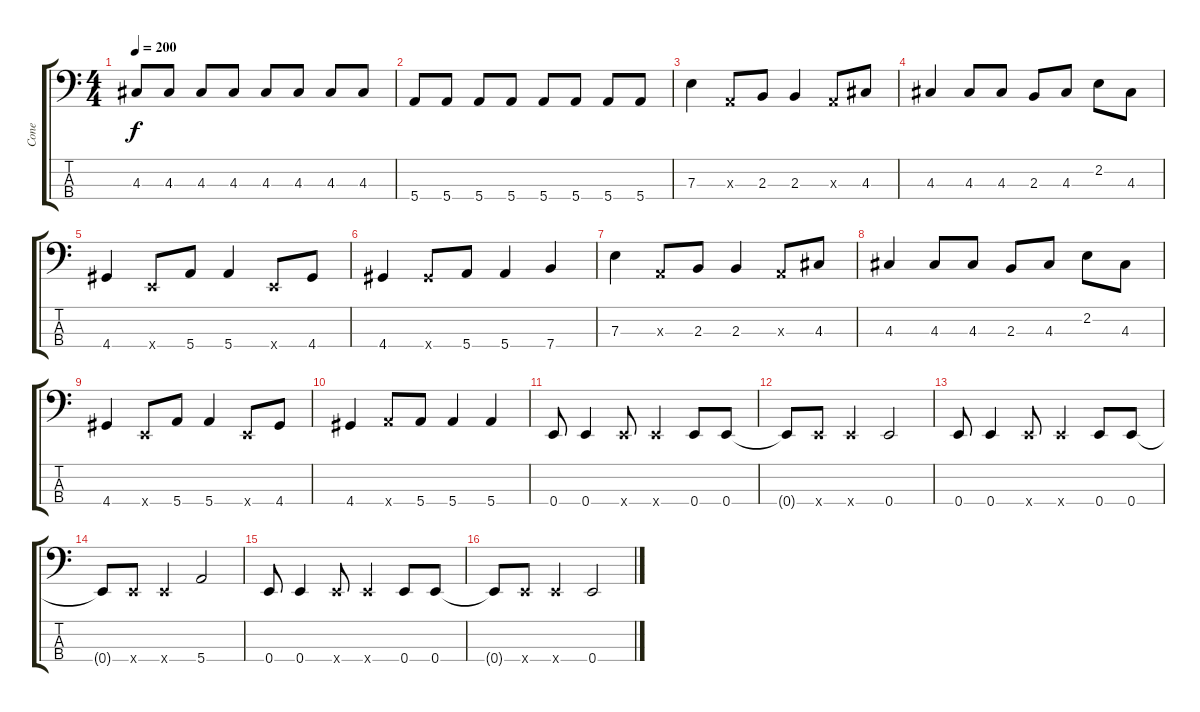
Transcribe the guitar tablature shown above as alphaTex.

\track ("Cone" "Cone") {instrument electricbasspick}
\staff {score tabs}
\tuning (G2 D2 A1 E1) {hide}
\ts (4 4)
\tempo 200
\clef f4
\ks c
4.3.8{dy f} 4.3.8 4.3.8 4.3.8 4.3.8 4.3.8 4.3.8 4.3.8 |
5.4.8 5.4.8 5.4.8 5.4.8 5.4.8 5.4.8 5.4.8 5.4.8 |
7.3.4 0.3{x}.8 2.3.8 2.3.4 0.3{x}.8 4.3.8 |
4.3.4 4.3.8 4.3.8 2.3.8 4.3.8 2.2.8 4.3.8 |
4.4.4 0.4{x}.8 5.4.8 5.4.4 0.4{x}.8 4.4.8 |
4.4.4 4.4{x}.8 5.4.8 5.4.4 7.4.4 |
7.3.4 0.3{x}.8 2.3.8 2.3.4 0.3{x}.8 4.3.8 |
4.3.4 4.3.8 4.3.8 2.3.8 4.3.8 2.2.8 4.3.8 |
4.4.4 0.4{x}.8 5.4.8 5.4.4 0.4{x}.8 4.4.8 |
4.4.4 5.4{x}.8 5.4.8 5.4.4 5.4.4 |
0.4.8 0.4.4 0.4{x}.8 0.4{x}.4 0.4.8 0.4.8 |
0.4{t}.8 0.4{x}.8 0.4{x}.4 0.4.2 |
0.4.8 0.4.4 0.4{x}.8 0.4{x}.4 0.4.8 0.4.8 |
0.4{t}.8 0.4{x}.8 0.4{x}.4 5.4.2 |
0.4.8 0.4.4 0.4{x}.8 0.4{x}.4 0.4.8 0.4.8 |
0.4{t}.8 0.4{x}.8 0.4{x}.4 0.4.2
